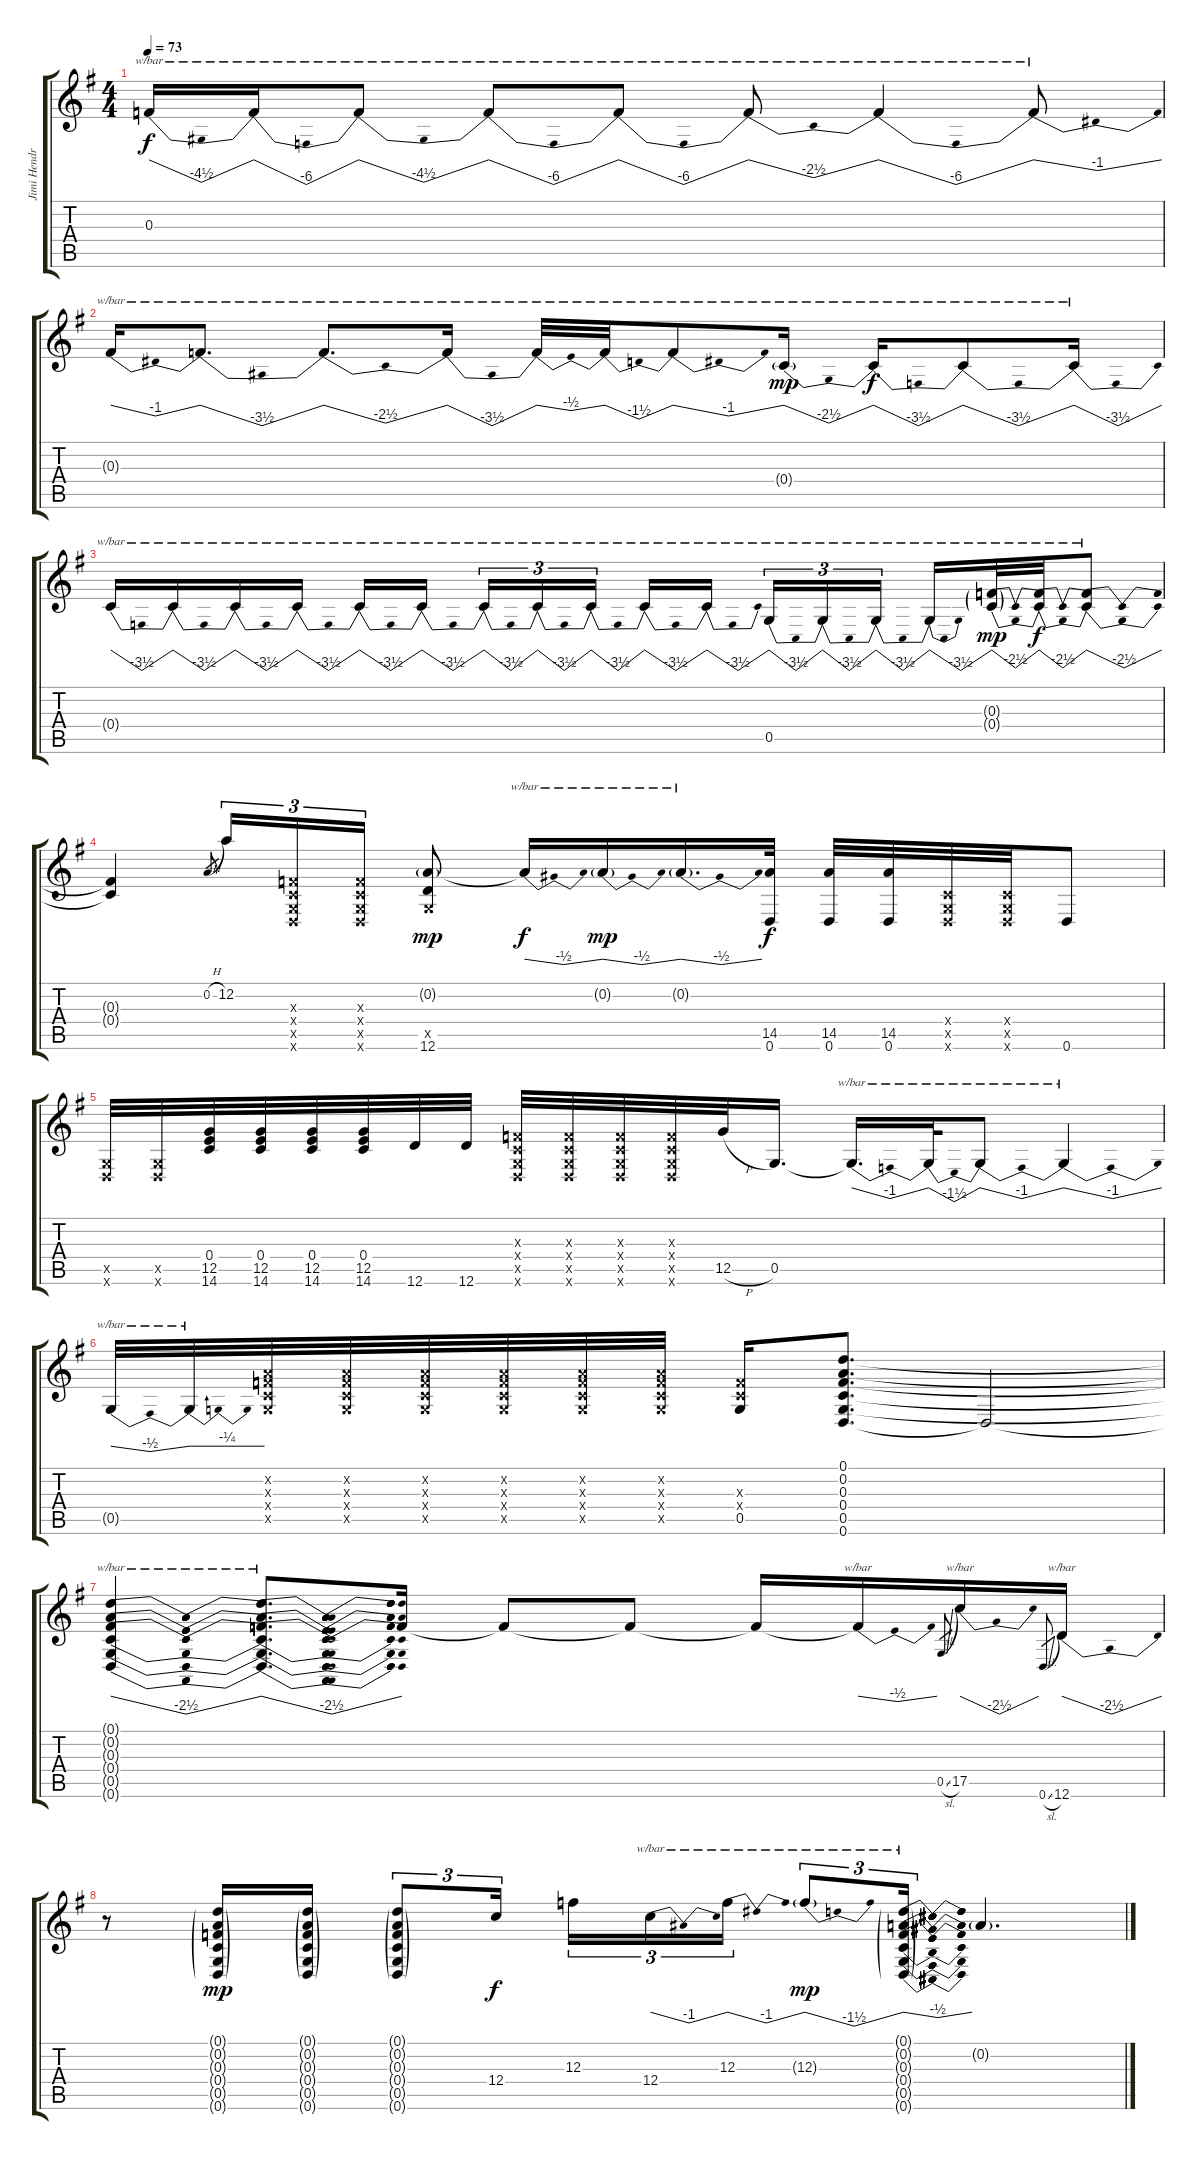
\track ("Jimi Hendrix" "Jimi Hendr") {instrument overdrivenguitar}
\staff {score tabs}
\tuning (D4 A3 F3 C3 G2 D2) {hide}
\ts (4 4)
\tempo 73
\clef g2
\ks g
0.3{t}.16{tbe (dip default 0 0 30 -18 60 0) dy f} 0.3{t}.16{tbe (dip default 0 0 30 -24 60 0)} 0.3{t}.8{tbe (dip default 0 0 30 -18 60 0)} 0.3{t}.8{tbe (dip default 0 0 30 -24 60 0)} 0.3{t}.8{tbe (dip default 0 0 30 -24 60 0)} 0.3{t}.8{tbe (dip default 0 0 30 -10 60 0)} 0.3{t}.4{tbe (dip default 0 0 30 -24 60 0)} 0.3{t}.8{tbe (dip default 0 0 30 -4 60 0)} |
0.3{t}.16{tbe (dip default 0 0 30 -4 60 0)} 0.3{t}.8{d tbe (dip default 0 0 30 -14 60 0)} 0.3{t}.8{d tbe (dip default 0 0 30 -10 60 0)} 0.3{t}.16{tbe (dip default 0 0 30 -14 60 0)} 0.3{t}.32{tbe (dip default 0 0 30 -2 60 0)} 0.3{t}.32{tbe (dip default 0 0 30 -6 60 0)} 0.3{t}.8{tbe (dip default 0 0 30 -4 60 0)} 0.4{g}.16{tbe (dip default 0 0 30 -10 60 0) dy mp} 0.4{t}.16{tbe (dip default 0 0 30 -14 60 0) dy f} 0.4{t}.8{tbe (dip default 0 0 30 -14 60 0)} 0.4{t}.16{tbe (dip default 0 0 30 -14 60 0)} |
0.4{t}.16{tbe (dip default 0 0 30 -14 60 0)} 0.4{t}.16{tbe (dip default 0 0 30 -14 60 0)} 0.4{t}.16{tbe (dip default 0 0 30 -14 60 0)} 0.4{t}.16{tbe (dip default 0 0 30 -14 60 0)} 0.4{t}.16{tbe (dip default 0 0 30 -14 60 0)} 0.4{t}.16{tbe (dip default 0 0 30 -14 60 0) beam splitsecondary} 0.4{t}.16{tu (3 2) tbe (dip default 0 0 30 -14 60 0)} 0.4{t}.16{tu (3 2) tbe (dip default 0 0 30 -14 60 0)} 0.4{t}.16{tu (3 2) tbe (dip default 0 0 30 -14 60 0)} 0.4{t}.16{tbe (dip default 0 0 30 -14 60 0)} 0.4{t}.16{tbe (dip default 0 0 30 -14 60 0) beam splitsecondary} 0.5.16{tu (3 2) tbe (dip default 0 0 30 -14 60 0)} 0.5{t}.16{tu (3 2) tbe (dip default 0 0 30 -14 60 0)} 0.5{t}.16{tu (3 2) tbe (dip default 0 0 30 -14 60 0)} 0.5{t}.16{tbe (dip default 0 0 30 -14 60 0)} (0.3{g} 0.4{g}).32{tbe (dip default 0 0 30 -10 60 0) dy mp} (0.3{t} 0.4{t}).32{tbe (dip default 0 0 30 -10 60 0) dy f} (0.3{t} 0.4{t}).8{tbe (dip default 0 0 30 -10 60 0)} |
(0.3{t} 0.4{t}).4 0.2{h}.8{gr} 12.2.16{tu (3 2)} (0.3{x} 0.4{x} 0.5{x} 0.6{x}).16{tu (3 2)} (0.3{x} 0.4{x} 0.5{x} 0.6{x}).16{tu (3 2)} (0.2{g} 0.5{x} 12.6).8{dy mp} 0.2{t}.16{tbe (dip default 0 0 30 -2 60 0) dy f} 0.2{g}.16{tbe (dip default 0 0 30 -2 60 0) dy mp} 0.2{g}.16{d tbe (dip default 0 0 30 -2 60 0)} (14.5 0.6).32{dy f} (14.5 0.6).32 (14.5 0.6).32 (0.4{x} 0.5{x} 0.6{x}).32 (0.4{x} 0.5{x} 0.6{x}).32 0.6.8 |
(0.5{x} 0.6{x}).32 (0.5{x} 0.6{x}).32 (0.4 12.5 14.6).32 (0.4 12.5 14.6).32 (0.4 12.5 14.6).32 (0.4 12.5 14.6).32 12.6.32 12.6.32 (0.3{x} 0.4{x} 0.5{x} 0.6{x}).32 (0.3{x} 0.4{x} 0.5{x} 0.6{x}).32 (0.3{x} 0.4{x} 0.5{x} 0.6{x}).32 (0.3{x} 0.4{x} 0.5{x} 0.6{x}).32 12.5{h}.32 0.5.16{d} 0.5{t}.16{d tbe (dip default 0 0 30 -4 60 0)} 0.5{t}.32{tbe (dip default 0 0 30 -6 60 0)} 0.5{t}.8{tbe (dip default 0 0 30 -4 60 0)} 0.5{t}.4{tbe (dip default 0 0 30 -4 60 0)} |
0.5{t}.32{tbe (dip default 0 0 30 -2 60 0)} 0.5{t}.32{tbe (dip default 0 0 30 -1 60 0)} (0.2{x} 0.3{x} 0.4{x} 0.5{x}).32 (0.2{x} 0.3{x} 0.4{x} 0.5{x}).32 (0.2{x} 0.3{x} 0.4{x} 0.5{x}).32 (0.2{x} 0.3{x} 0.4{x} 0.5{x}).32 (0.2{x} 0.3{x} 0.4{x} 0.5{x}).32 (0.2{x} 0.3{x} 0.4{x} 0.5{x}).32 (0.3{x} 0.4{x} 0.5).16 (0.1 0.2 0.3 0.4 0.5 0.6).8{d} 0.6{t}.2 |
(0.1{t} 0.2{t} 0.3{t} 0.4{t} 0.5{t} 0.6{t}).4{tbe (dip default 0 0 30 -10 60 0)} (0.1{t} 0.2{t} 0.3{t} 0.4{t} 0.5{t} 0.6{t}).8{d tbe (dip default 0 0 30 -10 60 0)} 0.3{t}.16 0.3{t}.8 0.3{t}.8 0.3{t}.16 0.3{t}.16{tbe (dip default 0 0 30 -2 60 0)} 0.5{sl}.8{gr} 17.5.16{tbe (dip default 0 0 30 -10 60 0)} 0.6{sl}.8{gr} 12.6.16{tbe (dip default 0 0 30 -10 60 0)} |
r.8 (0.1{g} 0.2{g} 0.3{g} 0.4{g} 0.5{g} 0.6{g}).16{dy mp} (0.1{g} 0.2{g} 0.3{g} 0.4{g} 0.5{g} 0.6{g}).16 (0.1{g} 0.2{g} 0.3{g} 0.4{g} 0.5{g} 0.6{g}).8{tu (3 2)} 12.4.16{tu (3 2) dy f beam splitsecondary} 12.3.16{tu (3 2)} 12.4.16{tu (3 2) tbe (dip default 0 0 30 -4 60 0)} 12.3.16{tu (3 2) tbe (dip default 0 0 30 -4 60 0)} 12.3{g}.8{tu (3 2) tbe (dip default 0 0 30 -6 60 0) dy mp} (0.1{g} 0.2{g} 0.3{g} 0.4{g} 0.5{g} 0.6{g}).16{tu (3 2) tbe (dip default 0 0 30 -2 60 0)} 0.2{g}.4{d}
